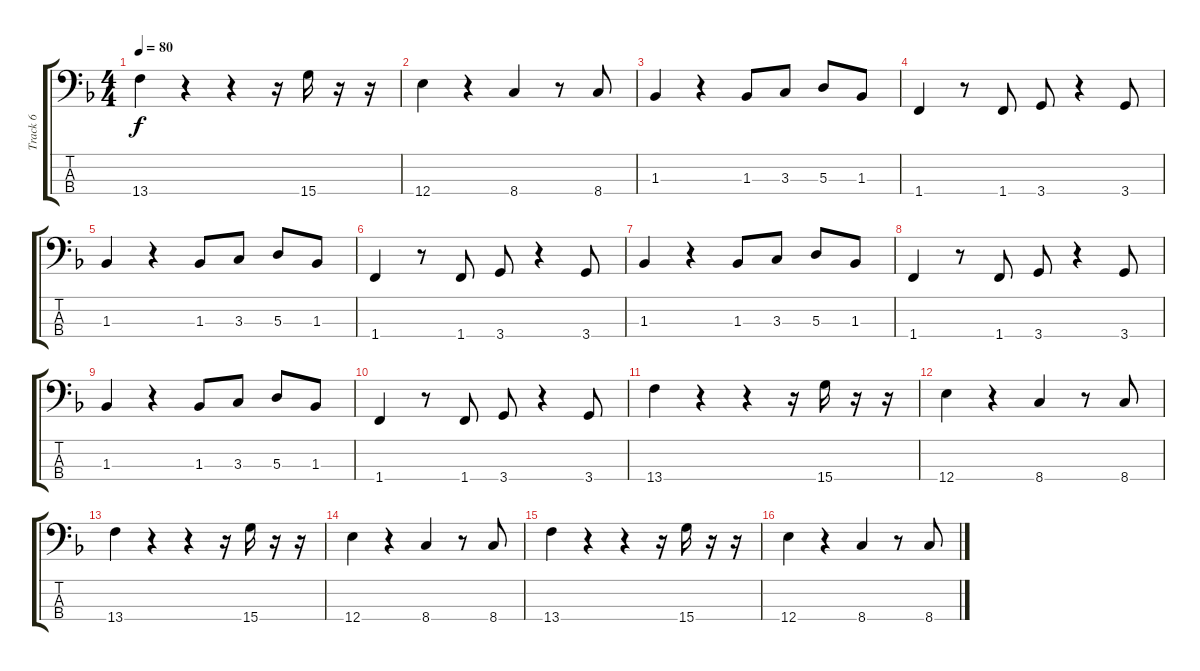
\track ("Track 6" "Track 6") {instrument electricbassfinger}
\staff {score tabs}
\tuning (G2 D2 A1 E1) {hide}
\ts (4 4)
\tempo 80
\clef f4
\ks f
13.4.4{dy f} r.4 r.4 r.16 15.4.16 r.16 r.16 |
12.4.4 r.4 8.4.4 r.8 8.4.8 |
1.3.4{volume 16} r.4 1.3.8 3.3.8 5.3.8 1.3.8 |
1.4.4 r.8 1.4.8 3.4.8 r.4 3.4.8 |
1.3.4 r.4 1.3.8 3.3.8 5.3.8 1.3.8 |
1.4.4 r.8 1.4.8 3.4.8 r.4 3.4.8 |
1.3.4 r.4 1.3.8 3.3.8 5.3.8 1.3.8 |
1.4.4 r.8 1.4.8 3.4.8 r.4 3.4.8 |
1.3.4 r.4 1.3.8 3.3.8 5.3.8 1.3.8 |
1.4.4 r.8 1.4.8 3.4.8 r.4 3.4.8 |
13.4.4 r.4 r.4 r.16 15.4.16 r.16 r.16 |
12.4.4 r.4 8.4.4 r.8 8.4.8 |
13.4.4 r.4 r.4 r.16 15.4.16 r.16 r.16 |
12.4.4 r.4 8.4.4 r.8 8.4.8 |
13.4.4 r.4 r.4 r.16 15.4.16 r.16 r.16 |
12.4.4 r.4 8.4.4 r.8 8.4.8
